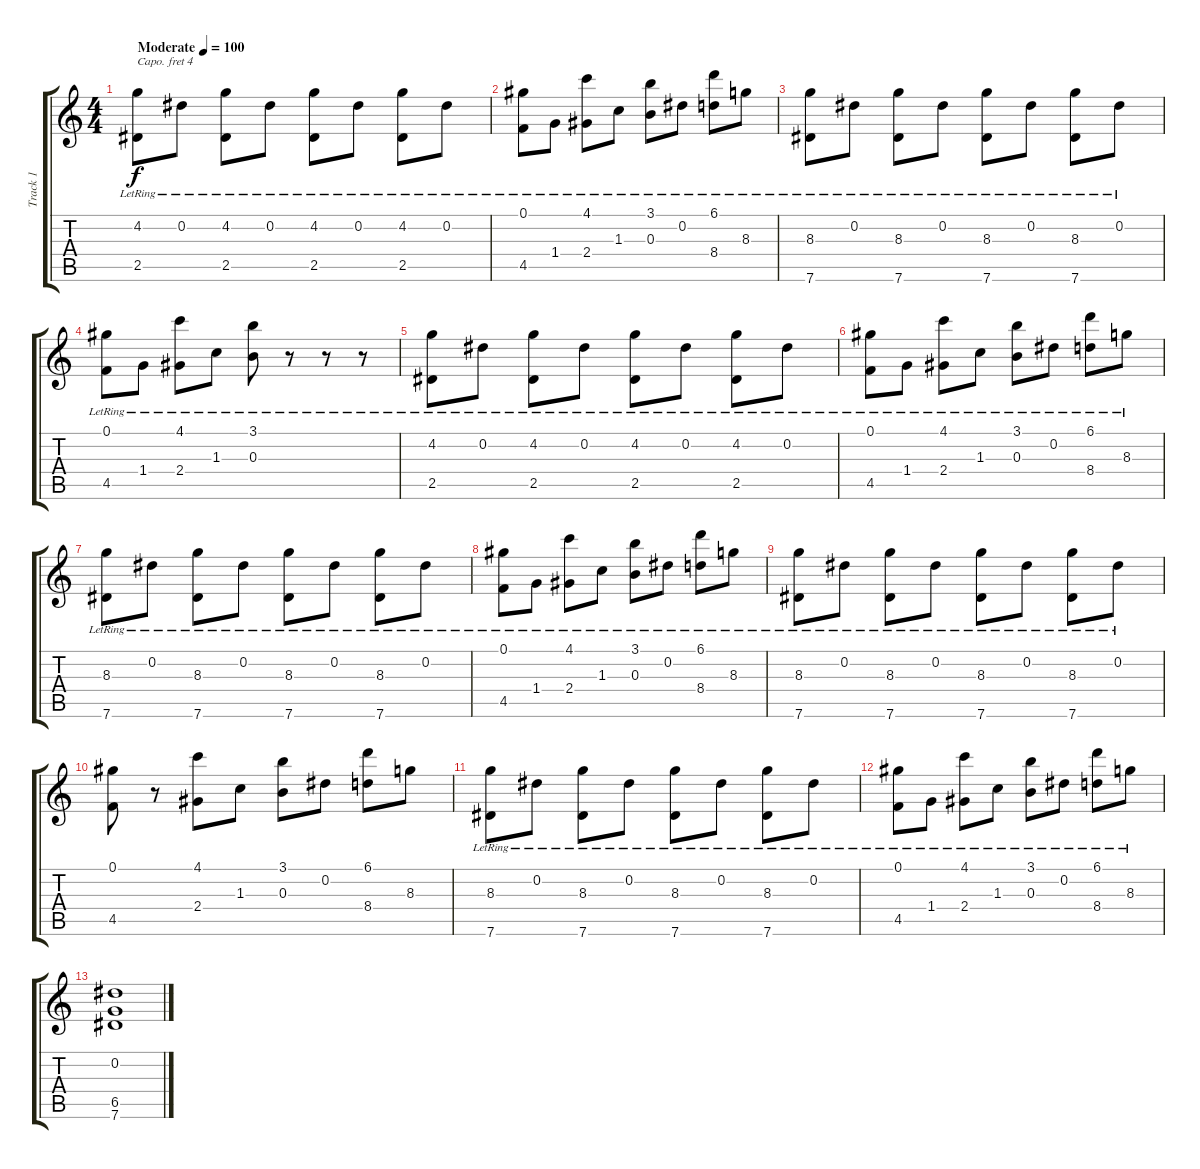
\track ("Track 1" "Track 1") {instrument acousticguitarsteel}
\staff {score tabs}
\capo 4
\tuning (E4 B3 G3 D3 A2 E2) {hide}
\ts (4 4)
\tempo (100 "Moderate")
\clef g2
\ks c
(4.2{lr} 2.5{lr}).8{dy f instrument acousticguitarsteel} 0.2{lr}.8 (4.2{lr} 2.5{lr}).8 0.2{lr}.8 (4.2{lr} 2.5{lr}).8 0.2{lr}.8 (4.2{lr} 2.5{lr}).8 0.2{lr}.8 |
(0.1{lr} 4.5{lr}).8 1.4{lr}.8 (4.1{lr} 2.4{lr}).8 1.3{lr}.8 (3.1{lr} 0.3{lr}).8 0.2{lr}.8 (6.1{lr} 8.4{lr}).8 8.3{lr}.8 |
(8.3{lr} 7.6{lr}).8 0.2{lr}.8 (8.3{lr} 7.6{lr}).8 0.2{lr}.8 (8.3{lr} 7.6{lr}).8 0.2{lr}.8 (8.3{lr} 7.6{lr}).8 0.2{lr}.8 |
(0.1{lr} 4.5{lr}).8 1.4{lr}.8 (4.1{lr} 2.4{lr}).8 1.3{lr}.8 (3.1{lr} 0.3{lr}).8 r.8 r.8 r.8 |
(4.2{lr} 2.5{lr}).8 0.2{lr}.8 (4.2{lr} 2.5{lr}).8 0.2{lr}.8 (4.2{lr} 2.5{lr}).8 0.2{lr}.8 (4.2{lr} 2.5{lr}).8 0.2{lr}.8 |
(0.1{lr} 4.5{lr}).8 1.4{lr}.8 (4.1{lr} 2.4{lr}).8 1.3{lr}.8 (3.1{lr} 0.3{lr}).8 0.2{lr}.8 (6.1{lr} 8.4{lr}).8 8.3{lr}.8 |
(8.3{lr} 7.6{lr}).8 0.2{lr}.8 (8.3{lr} 7.6{lr}).8 0.2{lr}.8 (8.3{lr} 7.6{lr}).8 0.2{lr}.8 (8.3{lr} 7.6{lr}).8 0.2{lr}.8 |
(0.1{lr} 4.5{lr}).8 1.4{lr}.8 (4.1{lr} 2.4{lr}).8 1.3{lr}.8 (3.1{lr} 0.3{lr}).8 0.2{lr}.8 (6.1{lr} 8.4{lr}).8 8.3{lr}.8 |
(8.3{lr} 7.6{lr}).8 0.2{lr}.8 (8.3{lr} 7.6{lr}).8 0.2{lr}.8 (8.3{lr} 7.6{lr}).8 0.2{lr}.8 (8.3{lr} 7.6{lr}).8 0.2{lr}.8 |
(0.1 4.5).8 r.8 (4.1 2.4).8 1.3.8 (3.1 0.3).8 0.2.8 (6.1 8.4).8 8.3.8 |
(8.3{lr} 7.6{lr}).8 0.2{lr}.8 (8.3{lr} 7.6{lr}).8 0.2{lr}.8 (8.3{lr} 7.6{lr}).8 0.2{lr}.8 (8.3{lr} 7.6{lr}).8 0.2{lr}.8 |
(0.1{lr} 4.5{lr}).8 1.4{lr}.8 (4.1{lr} 2.4{lr}).8 1.3{lr}.8 (3.1{lr} 0.3{lr}).8 0.2{lr}.8 (6.1{lr} 8.4{lr}).8 8.3{lr}.8 |
(0.2 6.5 7.6).1
